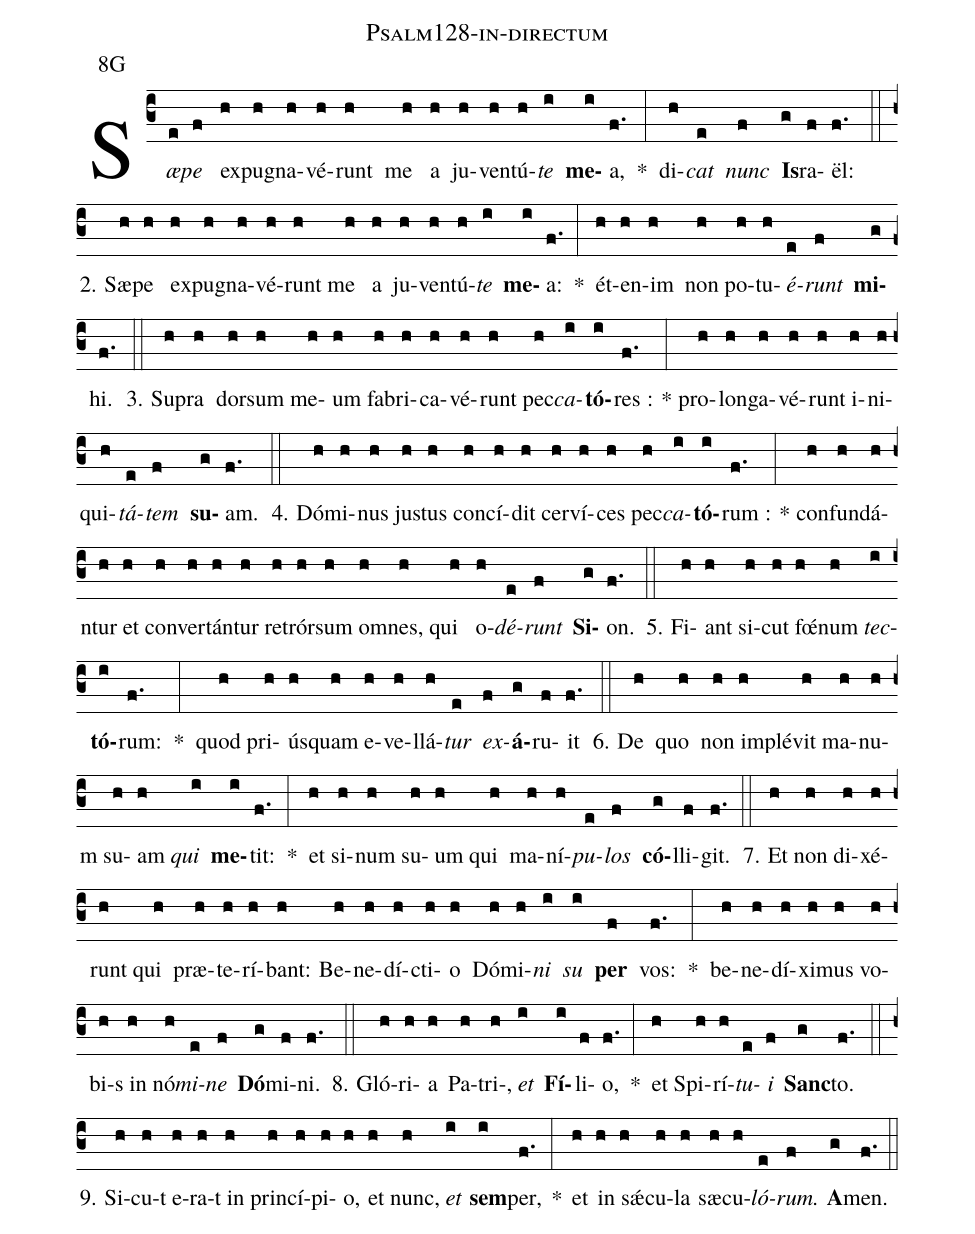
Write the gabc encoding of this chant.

name: Psalm128-in-directum;
office-part: psalmus;
annotation: 8G;
%%
(c3)S<i>æ</i>(e)<i>pe</i>(f) ex(h)pu(h)gna(h)vé(h)runt(h) me(h) a(h) ju(h)ven(h)tú(h)<i>te</i>(i) <b>me</b>(i)a,(f.) *(:) di(h)<i>cat</i>(e) <i>nunc</i>(f) <b>Is</b>(g)ra(f)ël:(f.) (::)

2. Sæ(h)pe(h) e(h)xpu(h)gna(h)vé(h)ru(h)nt me(h) a(h) ju(h)ve(h)ntú(h)<i>te</i>(i) <b>me</b>(i)a:(f.) *(:) ét(h)en(h)im(h) no(h)n po(h)tu(h)<i>é</i>(e)<i>runt</i>(f) <b>mi</b>(g)hi.(f.) (::)

3. Su(h)pra(h) do(h)rsu(h)m me(h)u(h)m fa(h)bri(h)ca(h)vé(h)ru(h)nt pec(h)<i>ca</i>(i)<b>tó</b>(i)res(f.): *(:) pro(h)lo(h)nga(h)vé(h)ru(h)nt i(h)ni(h)qui(h)<i>tá</i>(e)<i>tem</i>(f) <b>su</b>(g)am.(f.)  (::)

4. Dó(h)mi(h)nu(h)s ju(h)stu(h)s co(h)ncí(h)di(h)t ce(h)rví(h)ce(h)s pec(h)<i>ca</i>(i)<b>tó</b>(i)rum(f.): *(:) co(h)nfu(h)ndá(h)ntu(h)r e(h)t co(h)nve(h)rtá(h)ntu(h)r re(h)tró(h)rsu(h)m o(h)mne(h)s, qui(h) o(h)<i>dé</i>(e)<i>runt</i>(f) <b>Si</b>(g)on.(f.) (::)

5. Fi(h)a(h)nt si(h)cu(h)t f<sp>'oe</sp>(h)nu(h)m <i>tec</i>(i)<b>tó</b>(i)rum:(f.) *(:) quo(h)d pri(h)ú(h)squa(h)m e(h)ve(h)llá(h)<i>tur</i>(e) <i>ex</i>(f)<b>á</b>(g)ru(f)it(f.) (::)

6. De(h) quo(h) no(h)n implé(h)vi(h)t ma(h)nu(h)m su(h)a(h)m <i>qui</i>(i) <b>me</b>(i)tit:(f.) *(:) e(h)t si(h)nu(h)m su(h)u(h)m qui(h) ma(h)ní(h)<i>pu</i>(e)<i>los</i>(f) <b>có</b>(g)lli(f)git.(f.) (::)

7. E(h)t no(h)n di(h)xé(h)ru(h)nt qui(h) præ(h)te(h)rí(h)bant(h): Be(h)ne(h)dí(h)cti(h)o(h) Dó(h)mi(h)<i>ni</i>(i) <i>su</i>(i) <b>per</b>(f) vos:(f.) *(:) be(h)ne(h)dí(h)xi(h)mu(h)s vo(h)bi(h)s i(h)n nó(h)<i>mi</i>(e)<i>ne</i>(f) <b>Dó</b>(g)mi(f)ni.(f.) (::)

8. Gló(h)ri(h)a(h) Pa(h)tri(h), <i>et</i>(i) <b>Fí</b>(i)li(f)o,(f.) *(:) e(h)t Spi(h)rí(h)<i>tu</i>(e)<i>i</i>(f) <b>Sanc</b>(g)to.(f.) (::)

9. Si(h)cu(h)t e(h)ra(h)t i(h)n prin(h)cí(h)pi(h)o,(h) e(h)t nu(h)nc, <i>et</i>(i) <b>sem</b>(i)per,(f.) *(:) et(h) i(h)n s<sp>'ae</sp>(h)cu(h)la(h) sæ(h)cu(h)<i>ló</i>(e)<i>rum.</i>(f) <b>A</b>(g)men.(f.) (::)
